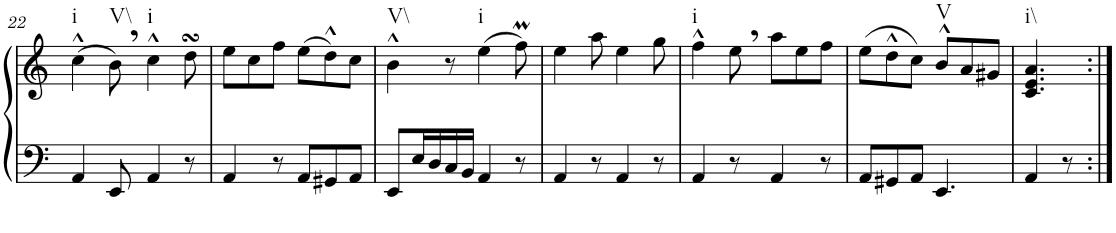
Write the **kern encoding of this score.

**kern	**kern
*part1	*part1
*staff2	*staff1
*I"Clavecin	*
!!LO:PB:g=z
*clefF4	*clefG2
*k[]	*k[]
*a:	*a:
*M6/8	*M6/8
=22	=22
!	!LO:TX:b:t=i
4AA/	(>4cc^^\
!	!LO:TX:b:t=V\\
8EE/	8b,\)
!	!LO:TX:b:t=i
4AA/	4cc^^\
8r	8ddsSSS\
=23	=23
4AA/	8ee\L
.	8cc\
8r	8ff\J
8AA/L	(>8ee\L
8GG#X/	8dd^^\)
8AA/J	8cc\J
=24	=24
!	!LO:TX:b:t=V\\
8EE/L	4b^^\
16E/L	.
16D/	.
16C/	8r
16BB/JJ	.
!	!LO:TX:b:t=i
4AA/	(>4ee\
8r	8ffM\)
=25	=25
4AA/	4ee\
8r	8aa\
4AA/	4ee\
8r	8gg\
=26	=26
!	!LO:TX:b:t=i
4AA/	4ff^^\
8r	8ee,\
4AA/	8aa\L
.	8ee\
8r	8ff\J
=27	=27
8AA/L	(>8ee\L
8GG#X/	8dd^^\
8AA/J	8cc\J)
!	!LO:TX:b:t=V
4.EE/	8b^^/L
.	8a/
.	8g#X/J
=28	=28
!	!LO:TX:b:t=i\\
4AA/	4.c/ 4.e/ 4.a/
8r	.
=:|!	=:|!
*-	*-
